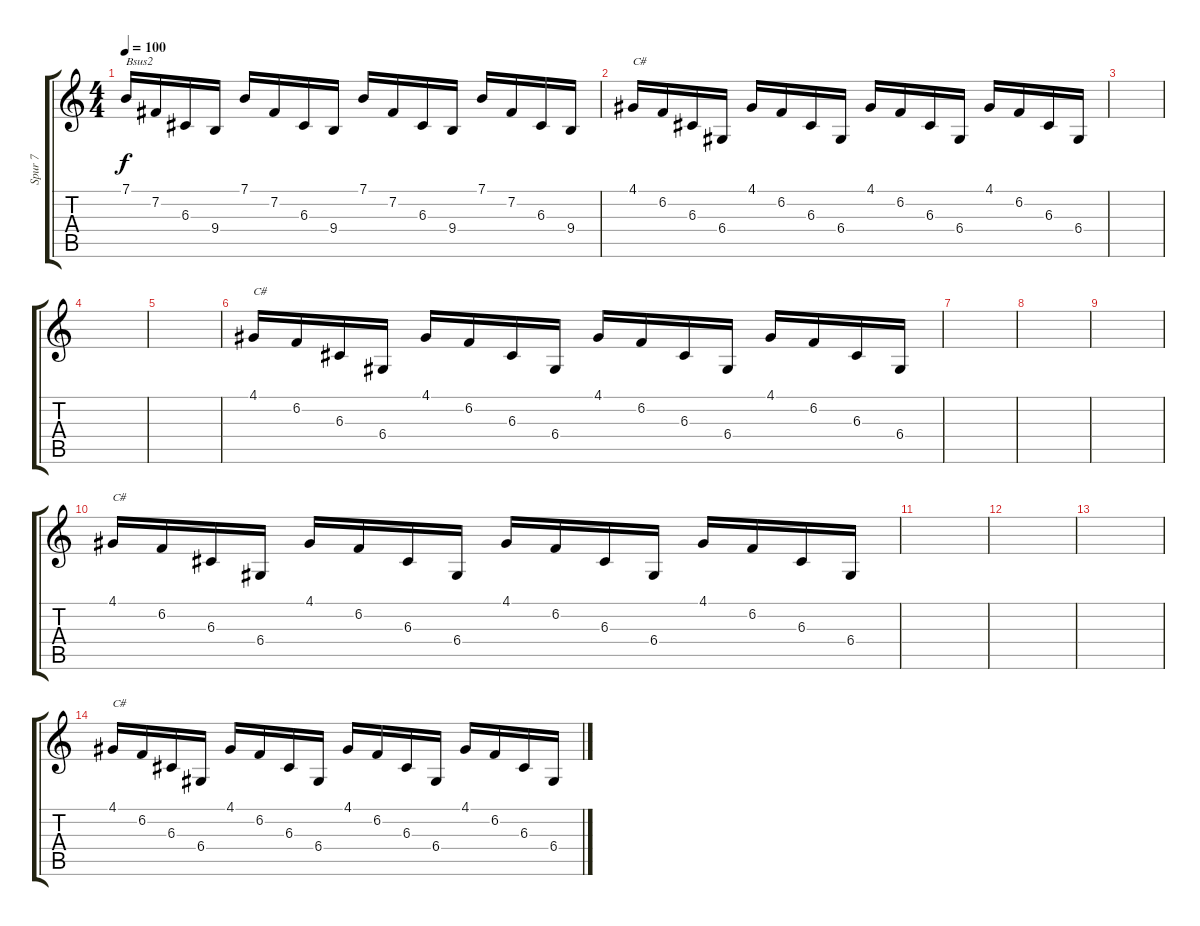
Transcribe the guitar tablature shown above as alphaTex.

\track ("Spur 7" "Spur 7") {instrument acousticgrandpiano}
\staff {score tabs}
\tuning (E4 B3 G3 D3 A2 E2) {hide}
\ts (4 4)
\tempo 100
\clef g2
\ks c
7.1.16{txt "Bsus2" dy f} 7.2.16 6.3.16 9.4.16 7.1.16 7.2.16 6.3.16 9.4.16 7.1.16 7.2.16 6.3.16 9.4.16 7.1.16 7.2.16 6.3.16 9.4.16 |
4.1.16{txt "C#"} 6.2.16 6.3.16 6.4.16 4.1.16 6.2.16 6.3.16 6.4.16 4.1.16 6.2.16 6.3.16 6.4.16 4.1.16 6.2.16 6.3.16 6.4.16 |
|
|
|
4.1.16{txt "C#"} 6.2.16 6.3.16 6.4.16 4.1.16 6.2.16 6.3.16 6.4.16 4.1.16 6.2.16 6.3.16 6.4.16 4.1.16 6.2.16 6.3.16 6.4.16 |
|
|
|
4.1.16{txt "C#"} 6.2.16 6.3.16 6.4.16 4.1.16 6.2.16 6.3.16 6.4.16 4.1.16 6.2.16 6.3.16 6.4.16 4.1.16 6.2.16 6.3.16 6.4.16 |
|
|
|
4.1.16{txt "C#"} 6.2.16 6.3.16 6.4.16 4.1.16 6.2.16 6.3.16 6.4.16 4.1.16 6.2.16 6.3.16 6.4.16 4.1.16 6.2.16 6.3.16 6.4.16
